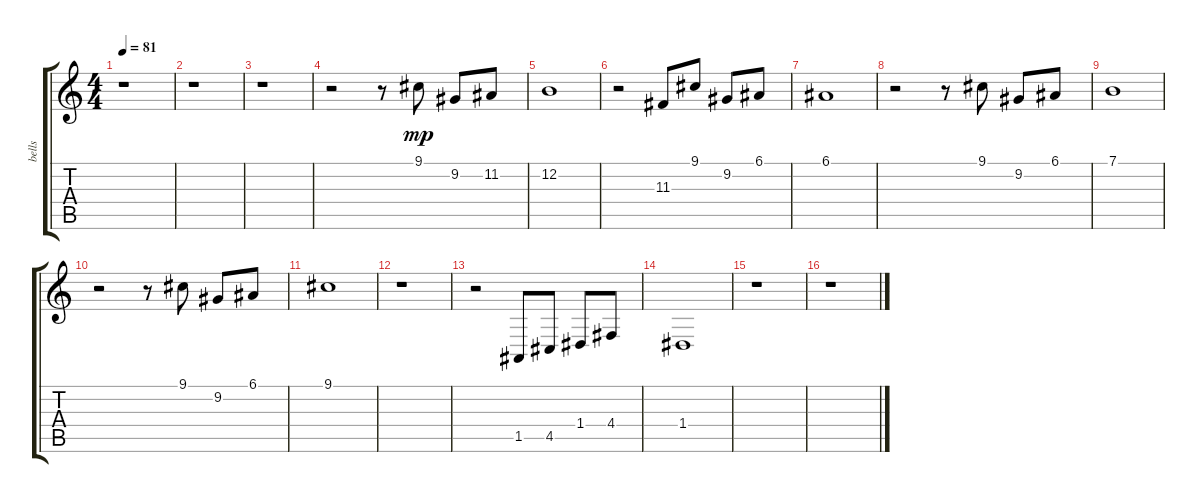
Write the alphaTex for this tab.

\track ("bells   " "bells   ") {instrument tubularbells}
\staff {score tabs}
\tuning (E4 B3 G3 D3 A2 E2) {hide}
\ts (4 4)
\tempo 81
\clef g2
\ks c
r.1{dy mp} |
r.1 |
r.1 |
r.2 r.8 9.1.8 9.2.8 11.2.8 |
12.2.1 |
r.2 11.3.8 9.1.8 9.2.8 6.1.8 |
6.1.1 |
r.2 r.8 9.1.8 9.2.8 6.1.8 |
7.1.1 |
r.2 r.8 9.1.8 9.2.8 6.1.8 |
9.1.1 |
r.1 |
r.2 1.5.8 4.5.8 1.4.8 4.4.8 |
1.4.1 |
r.1 |
r.1
